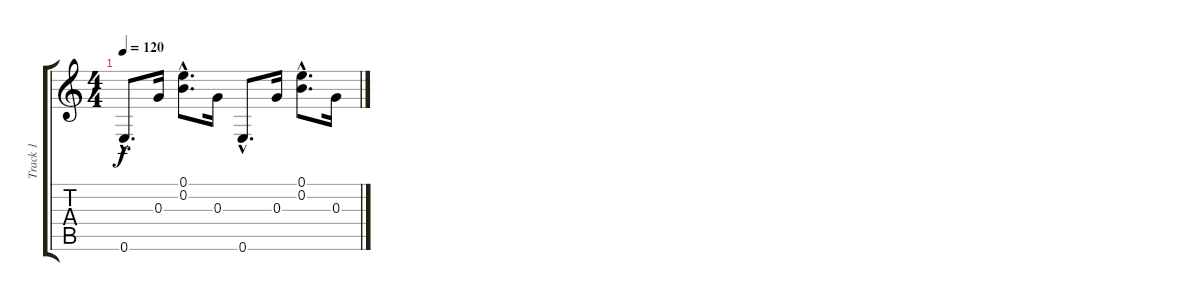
\track ("Track 1" "Track 1") {instrument acousticguitarnylon}
\staff {score tabs}
\tuning (E4 B3 G3 D3 A2 E2) {hide}
\ts (4 4)
\tempo 120
\clef g2
\ks c
0.6{hac}.8{d dy f instrument acousticguitarnylon} 0.3.16 (0.1{hac} 0.2{hac}).8{d} 0.3.16 0.6{hac}.8{d} 0.3.16 (0.1{hac} 0.2{hac}).8{d} 0.3.16
